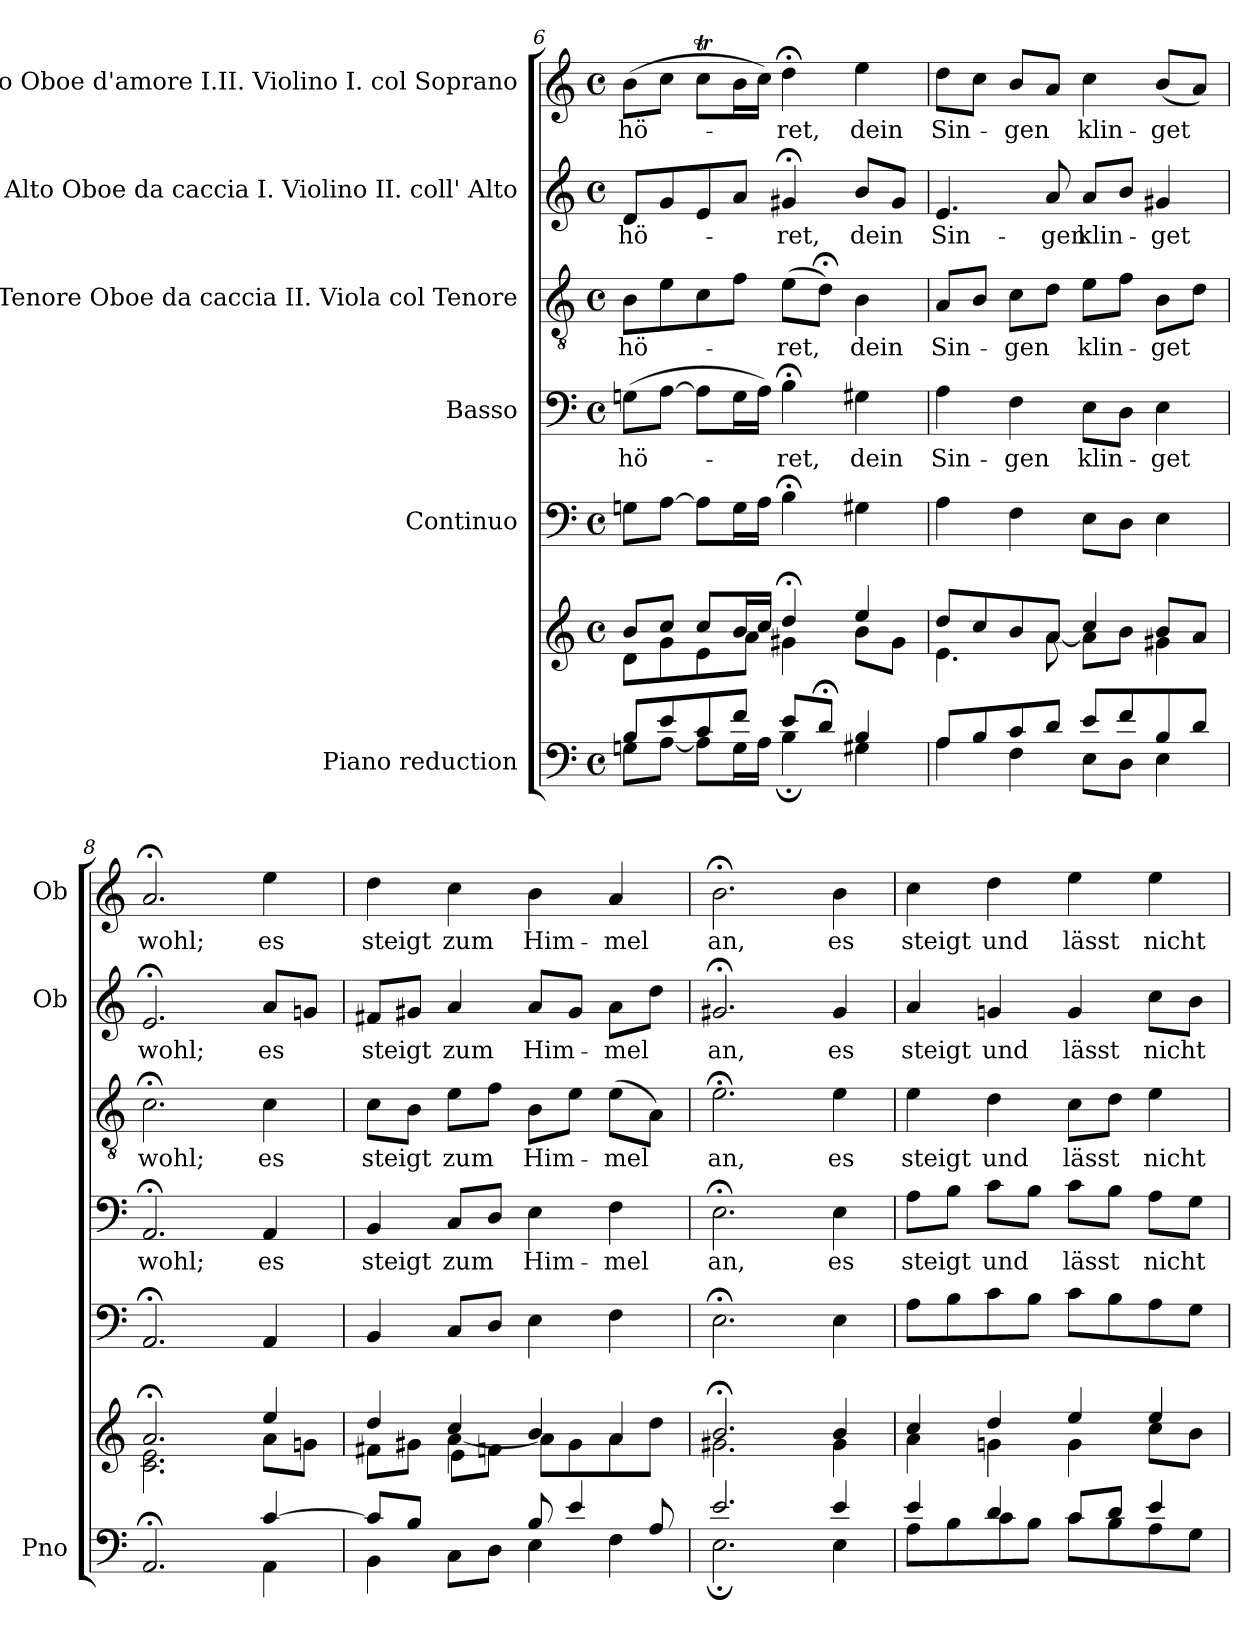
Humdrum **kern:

**kern	**kern	**kern	**kern	**text	**kern	**text	**kern	**text	**kern	**text
*part6	*part6	*part5	*part4	*part4	*part3	*part3	*part2	*part2	*part1	*part1
*staff7	*staff6	*staff5	*staff4	*staff4	*staff3	*staff3	*staff2	*staff2	*staff1	*staff1
*I"Piano reduction	*	*I"Continuo	*I"Basso	*	*I"Tenore Oboe da caccia II. Viola col Tenore	*	*I"Alto Oboe da caccia I. Violino II. coll' Alto	*	*I"Soprano Oboe d'amore I.II. Violino I. col Soprano	*
*I'Pno	*	*	*	*	*	*	*I'Ob	*	*I'Ob	*
!!LO:LB:g=z
*clefF4	*clefG2	*clefF4	*clefF4	*	*clefGv2	*	*clefG2	*	*clefG2	*
*k[]	*k[]	*k[]	*k[]	*	*k[]	*	*k[]	*	*k[]	*
*M4/4	*M4/4	*M4/4	*M4/4	*	*M4/4	*	*M4/4	*	*M4/4	*
*met(c)	*met(c)	*met(c)	*met(c)	*	*met(c)	*	*met(c)	*	*met(c)	*
=6	=6	=6	=6	=6	=6	=6	=6	=6	=6	=6
*^	*^	*	*	*	*	*	*	*	*	*
!	!	!	!	!	!	!LO:LY:b	!	!LO:LY:b	!	!LO:LY:b	!	!LO:LY:b
8B/L	8Gn\L	8b/L	8d\L	8Gn\L	(8Gn\L	-hö-	8B\L	-hö-	8d/L	-hö-	(8b\L	-hö-
8e/	[8A\J	8cc/J	8g\	[8A\J	[8A\J	.	8e\	.	8g/	.	8cc\J	.
8c/	8A\L]	8cc/L	8e\	8A\L]	8A\L]	.	8c\	.	8e/	.	8ccT\L	.
8f/J	16G\L	16b/L	8a\J	16G\L	16G\L	.	8f\J	.	8a/J	.	16b\L	.
.	16A\JJ	16cc/JJ	.	16A\JJ	16A\JJ)	.	.	.	.	.	16cc\JJ)	.
!	!	!	!	!	!	!LO:LY:b	!	!LO:LY:b	!	!LO:LY:b	!	!LO:LY:b
8e/L	4B;\	4dd;</	4g#X\	4B;<\	4B;<\	-ret,	(8e\L	-ret,	4g#X;</	-ret,	4dd;<\	-ret,
8d;</J	.	.	.	.	.	.	8d;<\J)	.	.	.	.	.
!	!	!	!	!	!	!LO:LY:b	!	!LO:LY:b	!	!LO:LY:b	!	!LO:LY:b
4B/	4G#X\	4ee/	8b\L	4G#X\	4G#X\	dein	4B\	dein	8b/L	dein	4ee\	dein
.	.	.	8g#\J	.	.	.	.	.	8g#/J	.	.	.
=7	=7	=7	=7	=7	=7	=7	=7	=7	=7	=7	=7	=7
!	!	!	!	!	!	!LO:LY:b	!	!LO:LY:b	!	!LO:LY:b	!	!LO:LY:b
8A/L	4A\	8dd/L	4.e\	4A\	4A\	Sin-	8A/L	Sin-	4.e/	Sin-	8dd\L	Sin-
8B/	.	8cc/	.	.	.	.	8B/J	.	.	.	8cc\J	.
!	!	!	!	!	!	!LO:LY:b	!	!LO:LY:b	!	!	!	!LO:LY:b
8c/	4F\	8b/	.	4F\	4F\	-gen	8c\L	-gen	.	.	8b/L	-gen
!	!	!	!	!	!	!	!	!	!	!LO:LY:b	!	!
8d/J	.	8a/J	[8a\	.	.	.	8d\J	.	8a/	-gen	8a/J	.
!	!	!	!	!	!	!LO:LY:b	!	!LO:LY:b	!	!LO:LY:b	!	!LO:LY:b
8e/L	8E\L	4cc/	8a\L]	8E\L	8E\L	klin-	8e\L	klin-	8a/L	klin-	4cc\	klin-
8f/	8D\J	.	8b\J	8D\J	8D\J	.	8f\J	.	8b/J	.	.	.
!	!	!	!	!	!	!LO:LY:b	!	!LO:LY:b	!	!LO:LY:b	!	!LO:LY:b
8B/	4E\	8b/L	4g#X\	4E\	4E\	-get	8B\L	-get	4g#X/	-get	(8b/L	-get
8d/J	.	8a/J	.	.	.	.	8d\J	.	.	.	8a/J)	.
=8	=8	=8	=8	=8	=8	=8	=8	=8	=8	=8	=8	=8
!	!	!	!	!	!	!LO:LY:b	!	!LO:LY:b	!	!LO:LY:b	!	!LO:LY:b
2.AA;/	2.ryy	2.a;</	2.c\ 2.e\	2.AA;</	2.AA;</	wohl;	2.c;<\	wohl;	2.e;</	wohl;	2.a;</	wohl;
!	!	!	!	!	!	!LO:LY:b	!	!LO:LY:b	!	!LO:LY:b	!	!LO:LY:b
[4c/	4AA\	4ee/	8a\L	4AA/	4AA/	es	4c\	es	8a/L	es	4ee\	es
.	.	.	8gn\J	.	.	.	.	.	8gn/J	.	.	.
=9	=9	=9	=9	=9	=9	=9	=9	=9	=9	=9	=9	=9
*	*	*	*^	*	*	*	*	*	*	*	*	*
!	!	!	!	!	!	!	!LO:LY:b	!	!LO:LY:b	!	!LO:LY:b	!	!LO:LY:b
8c/L]	4BB\	4dd/	8f#X\L	4ryy	4BB/	4BB/	steigt	8c\L	steigt	8f#X/L	steigt	4dd\	steigt
8B/J	.	.	8g#X\J	.	.	.	.	8B\J	.	8g#X/J	.	.	.
!	!	!	!	!	!	!	!LO:LY:b	!	!LO:LY:b	!	!LO:LY:b	!	!LO:LY:b
4ryy	8C\L	4cc/	[4a\	8e\L	8C/L	8C/L	zum	8e\L	zum	4a/	zum	4cc\	zum
.	8D\J	.	.	8fn\J	8D/J	8D/J	.	8f\J	.	.	.	.	.
!	!	!	!	!	!	!	!LO:LY:b	!	!LO:LY:b	!	!LO:LY:b	!	!LO:LY:b
8B/	4E\	4b/	8a\L]	2ryy	4E\	4E\	Him-	8B\L	Him-	8a/L	Him-	4b\	Him-
4e/	.	.	8g#\	.	.	.	.	8e\J	.	8g#/J	.	.	.
!	!	!	!	!	!	!	!LO:LY:b	!	!LO:LY:b	!	!LO:LY:b	!	!LO:LY:b
.	4F\	4a/	8a\	.	4F\	4F\	-mel	(8e\L	-mel	8a\L	-mel	4a/	-mel
8A/	.	.	8dd\J	.	.	.	.	8A\J)	.	8dd\J	.	.	.
*	*	*	*v	*v	*	*	*	*	*	*	*	*	*
=10	=10	=10	=10	=10	=10	=10	=10	=10	=10	=10	=10	=10
!	!	!	!	!	!	!LO:LY:b	!	!LO:LY:b	!	!LO:LY:b	!	!LO:LY:b
2.e/	2.E;\	2.b;</	2.g#X\	2.E;<\	2.E;<\	an,	2.e;<\	an,	2.g#X;</	an,	2.b;<\	an,
!	!	!	!	!	!	!LO:LY:b	!	!LO:LY:b	!	!LO:LY:b	!	!LO:LY:b
4e/	4E\	4b/	4g#\	4E\	4E\	es	4e\	es	4g#/	es	4b\	es
=11	=11	=11	=11	=11	=11	=11	=11	=11	=11	=11	=11	=11
!	!	!	!	!	!	!LO:LY:b	!	!LO:LY:b	!	!LO:LY:b	!	!LO:LY:b
4e/	8A\L	4cc/	4a\	8A\L	8A\L	steigt	4e\	steigt	4a/	steigt	4cc\	steigt
.	8B\	.	.	8B\	8B\J	.	.	.	.	.	.	.
!	!	!	!	!	!	!LO:LY:b	!	!LO:LY:b	!	!LO:LY:b	!	!LO:LY:b
4d/	8c\	4dd/	4gn\	8c\	8c\L	und	4d\	und	4gn/	und	4dd\	und
.	8B\J	.	.	8B\J	8B\J	.	.	.	.	.	.	.
!	!	!	!	!	!	!LO:LY:b	!	!LO:LY:b	!	!LO:LY:b	!	!LO:LY:b
8c/L	8c\L	4ee/	4g\	8c\L	8c\L	lässt	8c\L	lässt	4g/	lässt	4ee\	lässt
8d/J	8B\	.	.	8B\	8B\J	.	8d\J	.	.	.	.	.
!	!	!	!	!	!	!LO:LY:b	!	!LO:LY:b	!	!LO:LY:b	!	!LO:LY:b
4e/	8A\	4ee/	8cc\L	8A\	8A\L	nicht	4e\	nicht	8cc\L	nicht	4ee\	nicht
.	8G\J	.	8b\J	8G\J	8G\J	.	.	.	8b\J	.	.	.
*v	*v	*	*	*	*	*	*	*	*	*	*	*
*	*v	*v	*	*	*	*	*	*	*	*	*
=	=	=	=	=	=	=	=	=	=	=
*-	*-	*-	*-	*-	*-	*-	*-	*-	*-	*-
